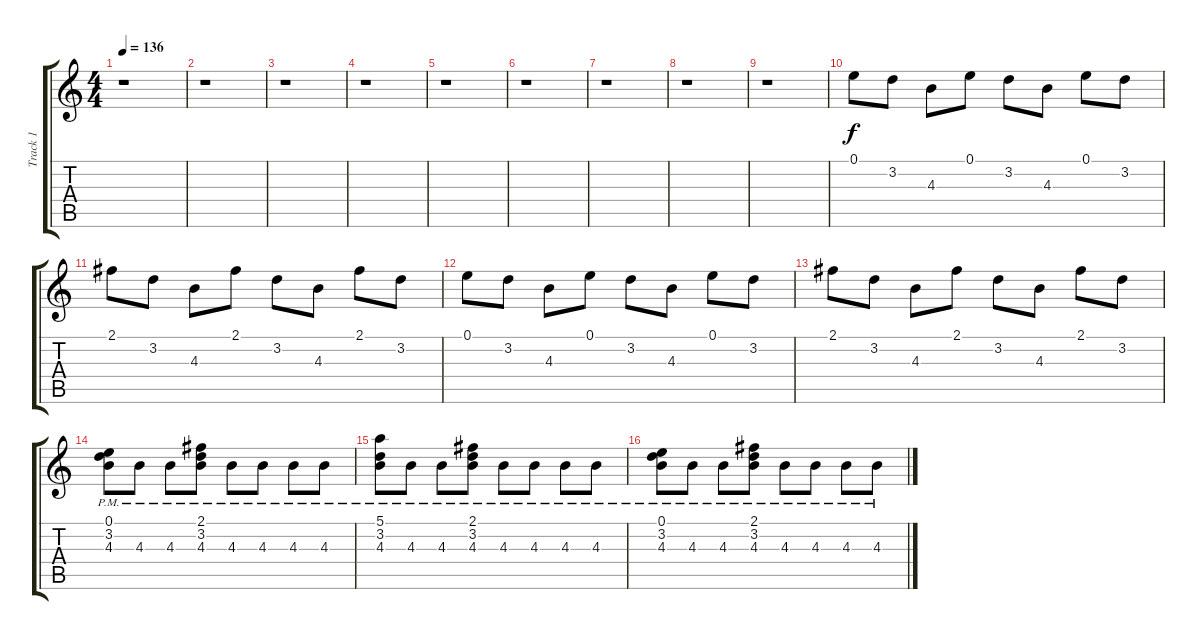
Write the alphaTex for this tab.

\track ("Track 1" "Track 1") {instrument acousticguitarsteel}
\staff {score tabs}
\tuning (E4 B3 G3 D3 A2 E2) {hide}
\ts (4 4)
\tempo 136
\clef g2
\ks c
r.1{dy f} |
r.1 |
r.1 |
r.1 |
r.1 |
r.1 |
r.1 |
r.1 |
r.1 |
0.1.8 3.2.8 4.3.8 0.1.8 3.2.8 4.3.8 0.1.8 3.2.8 |
2.1.8 3.2.8 4.3.8 2.1.8 3.2.8 4.3.8 2.1.8 3.2.8 |
0.1.8 3.2.8 4.3.8 0.1.8 3.2.8 4.3.8 0.1.8 3.2.8 |
2.1.8 3.2.8 4.3.8 2.1.8 3.2.8 4.3.8 2.1.8 3.2.8 |
(0.1{pm} 3.2{pm} 4.3{pm}).8 4.3{pm}.8 4.3{pm}.8 (2.1{pm} 3.2{pm} 4.3{pm}).8 4.3{pm}.8 4.3{pm}.8 4.3{pm}.8 4.3{pm}.8 |
(5.1{pm} 3.2{pm} 4.3{pm}).8 4.3{pm}.8 4.3{pm}.8 (2.1{pm} 3.2{pm} 4.3{pm}).8 4.3{pm}.8 4.3{pm}.8 4.3{pm}.8 4.3{pm}.8 |
(0.1{pm} 3.2{pm} 4.3{pm}).8 4.3{pm}.8 4.3{pm}.8 (2.1{pm} 3.2{pm} 4.3{pm}).8 4.3{pm}.8 4.3{pm}.8 4.3{pm}.8 4.3{pm}.8
